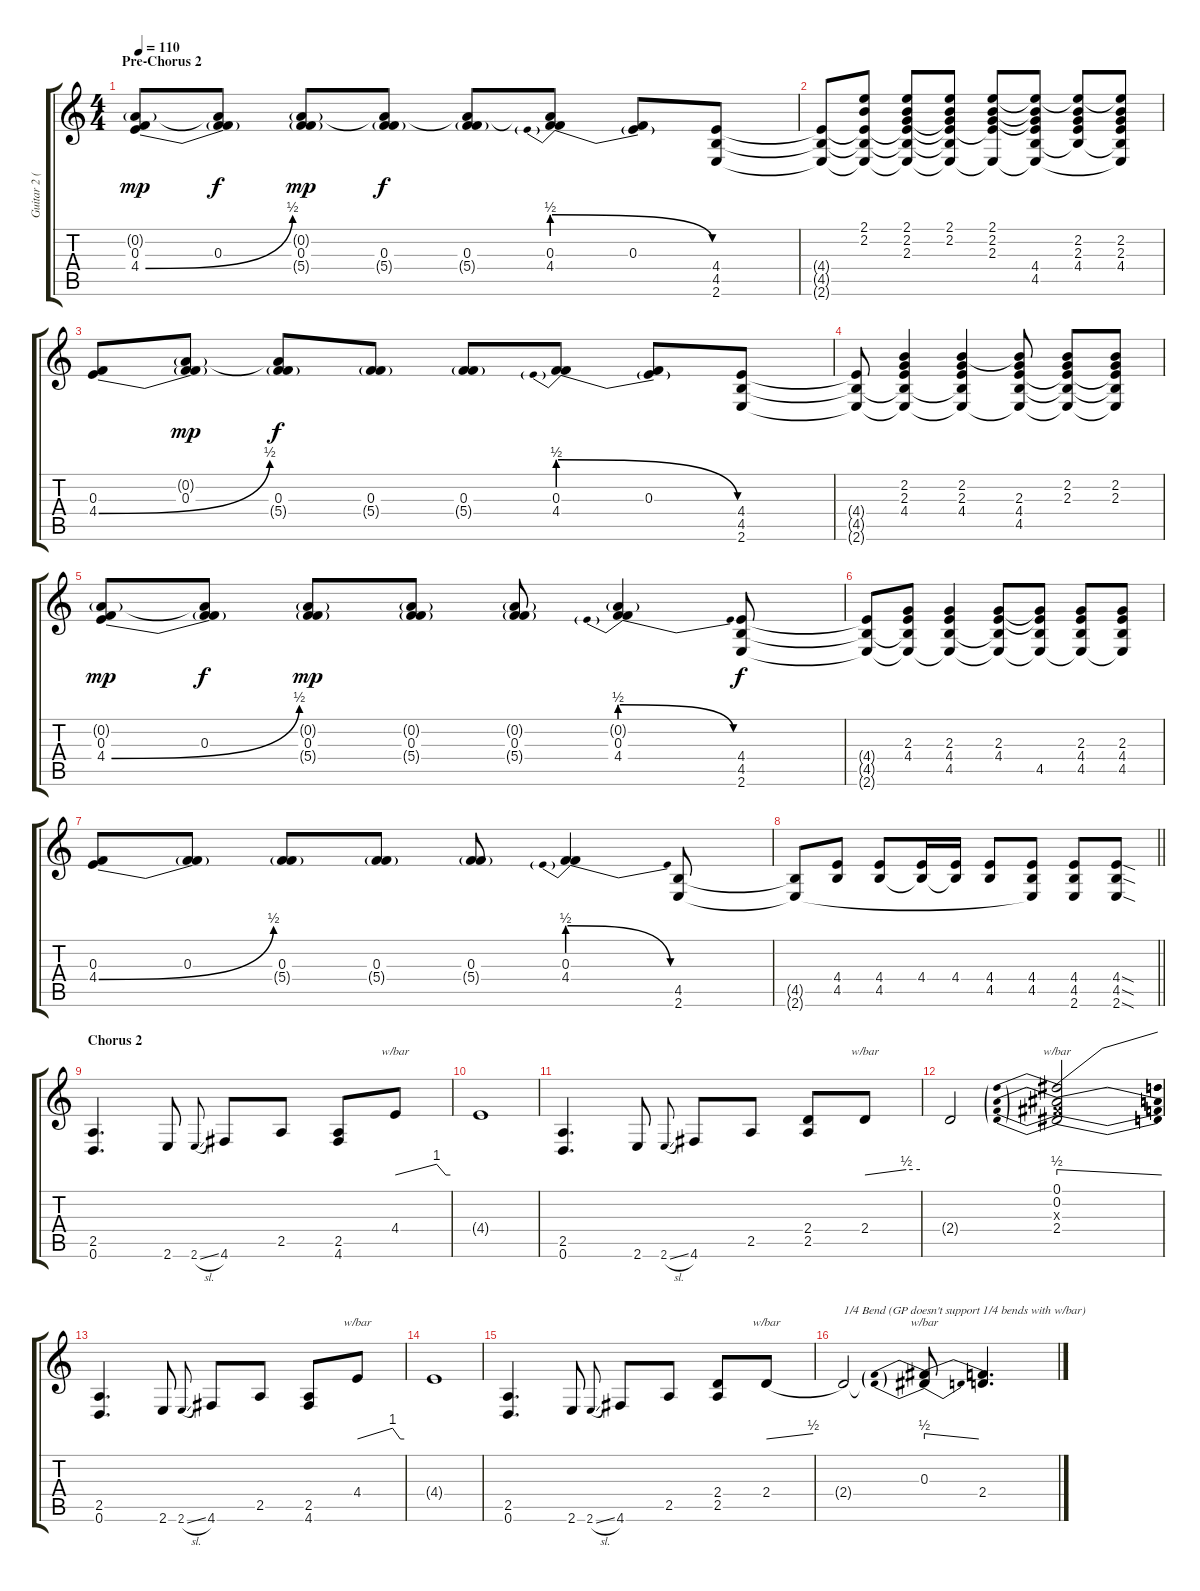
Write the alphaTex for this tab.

\track ("Guitar 2 (Distortion)" "Guitar 2 (") {instrument distortionguitar}
\staff {score tabs}
\tuning (D4 A3 F3 C3 G2 D2) {hide}
\ts (4 4)
\section ("" "Pre-Chorus 2")
\tempo 110
\clef g2
\ks c
(0.2{g} 0.3 4.4{be (bend 0 0 60 2)}).8{dy mp instrument distortionguitar} (0.2{t} 0.3 4.4{t}).8{dy f} (0.2{g} 0.3 5.4{g}).8{dy mp} (0.2{t} 0.3 5.4{g}).8{dy f} (0.2{t} 0.3 5.4{g}).8 (0.2{t} 0.3 4.4{be (prebendrelease 0 2 60 0)}).8 (0.3 4.4{t}).8 (4.4 4.5 2.6).8 |
(4.4{t} 4.5{t} 2.6{t}).8 (2.1 2.2 4.4{t} 4.5{t} 2.6{t}).8 (2.1 2.2 2.3 4.4{t} 4.5{t} 2.6{t}).8 (2.1 2.2 2.3{t} 4.4{t} 4.5{t} 2.6{t}).8 (2.1 2.2 2.3 4.4{t} 2.6{t}).8 (2.1{t} 2.2{t} 2.3{t} 4.4 4.5 2.6{t}).8 (2.1{t} 2.2 2.3 4.4 4.5{t}).8 (2.1{t} 2.2 2.3 4.4 4.5{t} 2.6{t}).8 |
(0.3 4.4{be (bend 0 0 60 2)}).8 (0.2{g} 0.3 4.4{t}).8{dy mp} (0.2{t} 0.3 5.4{g}).8{dy f} (0.3 5.4{g}).8 (0.3 5.4{g}).8 (0.3 4.4{be (prebendrelease 0 2 60 0)}).8 (0.3 4.4{t}).8 (4.4 4.5 2.6).8 |
(4.4{t} 4.5{t} 2.6{t}).8 (2.2 2.3 4.4 4.5{t} 2.6{t}).4 (2.2 2.3 4.4 4.5{t} 2.6{t}).4 (2.2{t} 2.3 4.4 4.5 2.6{t}).8 (2.2 2.3 4.4{t} 4.5{t} 2.6{t}).8 (2.2 2.3 4.4{t} 4.5{t} 2.6{t}).8 |
(0.2{g} 0.3 4.4{be (bend 0 0 60 2)}).8{dy mp} (0.2{t} 0.3 4.4{t}).8{dy f} (0.2{g} 0.3 5.4{g}).8{dy mp} (0.2{g} 0.3 5.4{g}).8 (0.2{g} 0.3 5.4{g}).8 (0.2{g} 0.3 4.4{be (prebendrelease 0 2 60 0)}).4 (4.4 4.5 2.6).8{dy f} |
(4.4{t} 4.5{t} 2.6{t}).8 (2.3 4.4 4.5{t} 2.6{t}).8 (2.3 4.4 4.5 2.6{t}).4 (2.3 4.4 4.5{t} 2.6{t}).8 (2.3{t} 4.4{t} 4.5 2.6{t}).8 (2.3 4.4 4.5 2.6{t}).8 (2.3 4.4 4.5 2.6{t}).8 |
(0.3 4.4{be (bend 0 0 60 2)}).8 (0.3 4.4{t}).8 (0.3 5.4{g}).8 (0.3 5.4{g}).8 (0.3 5.4{g}).8 (0.3 4.4{be (prebendrelease 0 2 60 0)}).4 (4.5 2.6).8 |
\barLineRight lightlight
(4.5{t} 2.6{t}).8 (4.4 4.5).8 (4.4 4.5).8 (4.4 4.5{t}).16 (4.4 4.5{t}).16 (4.4 4.5).8 (4.4 4.5 2.6{t}).8 (4.4 4.5 2.6).8 (4.4{sod} 4.5{sod} 2.6{sod}).8 |
\section ("" "Chorus 2")
(2.5 0.6).4{d} 2.6.8 2.6{sl}.8{gr onbeat} 4.6.8 2.5.8 (2.5 4.6).8 4.4.8{tbe (custom default 0 0 45 4 55 0 60 0)} |
4.4{t}.1 |
(2.5 0.6).4{d} 2.6.8 2.6{sl}.8{gr onbeat} 4.6.8 2.5.8 (2.4 2.5).8 2.4.8{tbe (custom default 0 0 45 2 60 2)} |
2.4{t}.2 (0.1 0.2 0.3{x} 2.4).2{tbe (predivedive default 0 2 60 0)} |
(2.5 0.6).4{d} 2.6.8 2.6{sl}.8{gr onbeat} 4.6.8 2.5.8 (2.5 4.6).8 4.4.8{tbe (custom default 0 0 45 4 55 0 60 0)} |
4.4{t}.1 |
(2.5 0.6).4{d} 2.6.8 2.6{sl}.8{gr onbeat} 4.6.8 2.5.8 (2.4 2.5).8 2.4.8{tbe (dive default 0 0 60 2)} |
2.4{t}.2{txt "1/4 Bend (GP doesn't support 1/4 bends with w/bar)"} (0.3 2.4{t}).8{tbe (predivedive default 0 2 60 0)} (0.3{t} 2.4).4{d}
